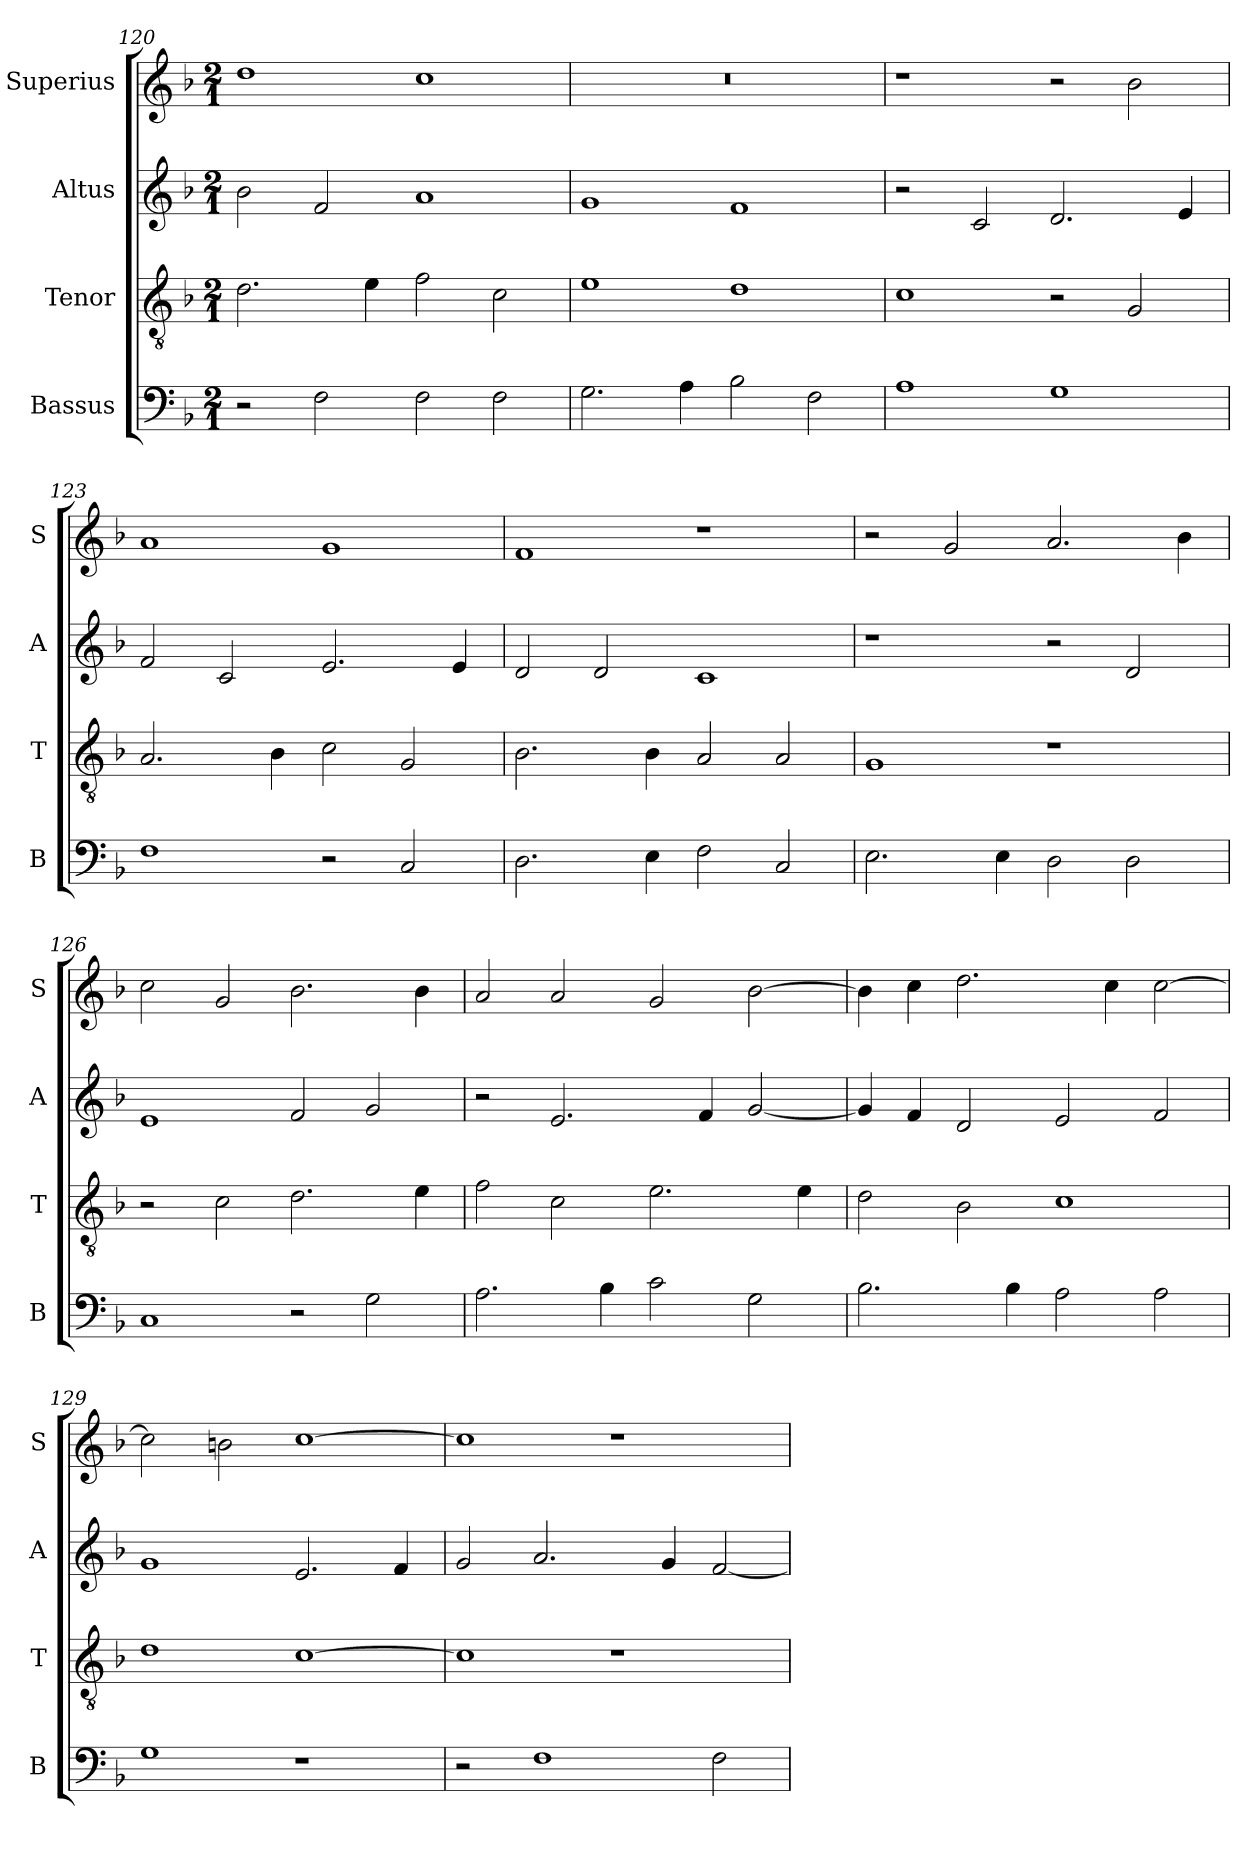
**kern	**kern	**kern	**kern
*part4	*part3	*part2	*part1
*staff4	*staff3	*staff2	*staff1
*I"Bassus	*I"Tenor	*I"Altus	*I"Superius
*I'B	*I'T	*I'A	*I'S
*clefF4	*clefGv2	*clefG2	*clefG2
*k[b-]	*k[b-]	*k[b-]	*k[b-]
*F:	*F:	*F:	*F:
*M2/1	*M2/1	*M2/1	*M2/1
=120	=120	=120	=120
2r	2.d	2b-	1dd
2F	.	2f	.
.	4e	.	.
2F	2f	1a	1cc
2F	2c	.	.
=121	=121	=121	=121
2.G	1e	1g	0r
4A	.	.	.
2B-	1d	1f	.
2F	.	.	.
=122	=122	=122	=122
1A	1c	2r	1r
.	.	2c	.
1G	2r	2.d	2r
.	2G	.	2b-
.	.	4e	.
=123	=123	=123	=123
1F	2.A	2f	1a
.	.	2c	.
.	4B-	.	.
2r	2c	2.e	1g
2C	2G	.	.
.	.	4e	.
=124	=124	=124	=124
2.D	2.B-	2d	1f
.	.	2d	.
4E	4B-	.	.
2F	2A	1c	1r
2C	2A	.	.
=125	=125	=125	=125
2.E	1G	1r	2r
.	.	.	2g
4E	.	.	.
2D	1r	2r	2.a
2D	.	2d	.
.	.	.	4b-
=126	=126	=126	=126
1C	2r	1e	2cc
.	2c	.	2g
2r	2.d	2f	2.b-
2G	.	2g	.
.	4e	.	4b-
=127	=127	=127	=127
2.A	2f	2r	2a
.	2c	2.e	2a
4B-	.	.	.
2c	2.e	.	2g
.	.	4f	.
2G	.	[2g	[2b-
.	4e	.	.
=128	=128	=128	=128
2.B-	2d	4g]	4b-]
.	.	4f	4cc
.	2B-	2d	2.dd
4B-	.	.	.
2A	1c	2e	.
.	.	.	4cc
2A	.	2f	[2cc
=129	=129	=129	=129
1G	1d	1g	2cc]
.	.	.	2bn
1r	[1c	2.e	[1cc
.	.	4f	.
=130	=130	=130	=130
2r	1c]	2g	1cc]
1F	.	2.a	.
.	1r	.	1r
.	.	4g	.
2F	.	[2f	.
=	=	=	=
*-	*-	*-	*-
